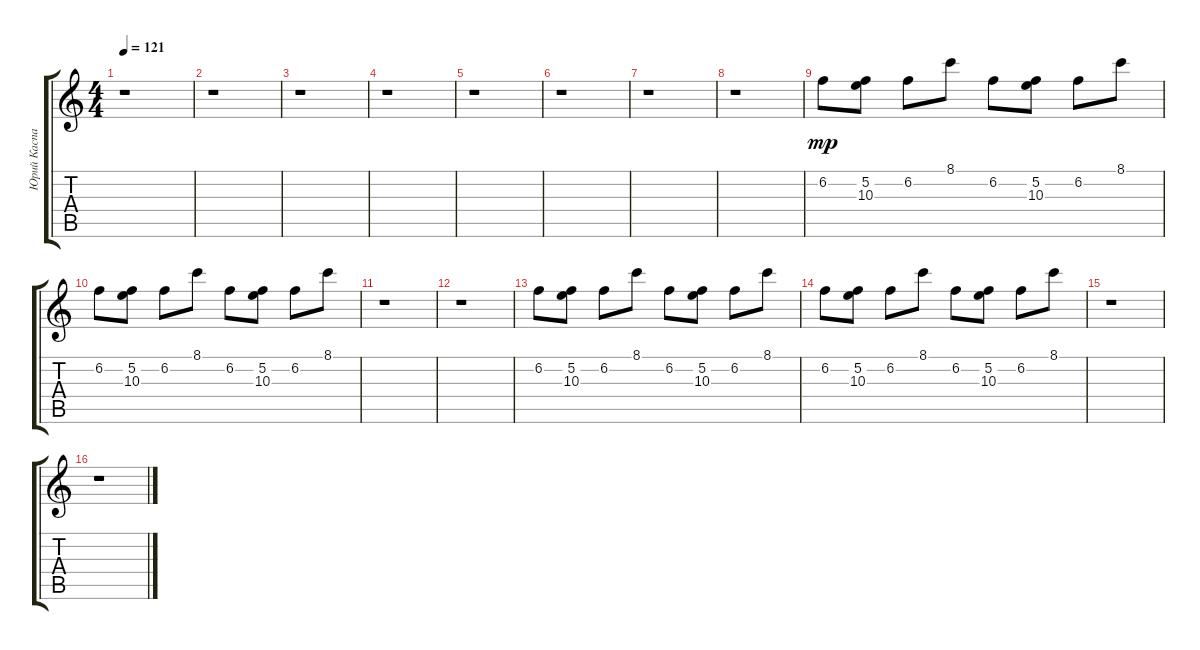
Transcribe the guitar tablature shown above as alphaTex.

\track ("Юрий Каспарян_4" "Юрий Каспа") {instrument acousticguitarsteel}
\staff {score tabs}
\tuning (E4 B3 G3 D3 A2 E2) {hide}
\ts (4 4)
\tempo 121
\clef g2
\ks c
r.1{dy mp} |
r.1 |
r.1 |
r.1 |
r.1 |
r.1 |
r.1 |
r.1 |
6.2.8 (5.2 10.3).8 6.2.8 8.1.8 6.2.8 (5.2 10.3).8 6.2.8 8.1.8 |
6.2.8 (5.2 10.3).8 6.2.8 8.1.8 6.2.8 (5.2 10.3).8 6.2.8 8.1.8 |
r.1 |
r.1 |
6.2.8 (5.2 10.3).8 6.2.8 8.1.8 6.2.8 (5.2 10.3).8 6.2.8 8.1.8 |
6.2.8 (5.2 10.3).8 6.2.8 8.1.8 6.2.8 (5.2 10.3).8 6.2.8 8.1.8 |
r.1 |
r.1
